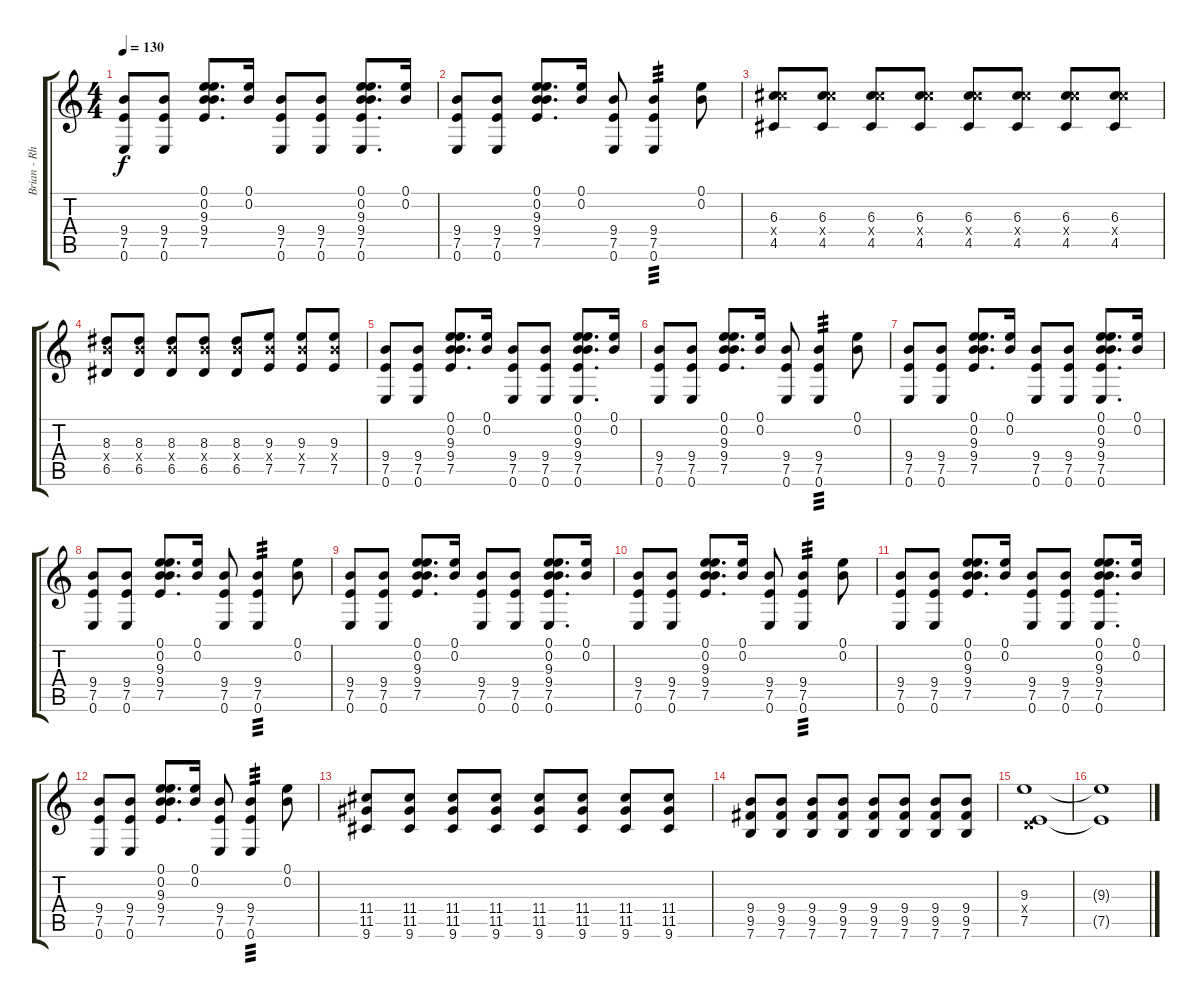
\track ("Brian - Rhythm Guitar" "Brian - Rh") {instrument electricguitarjazz}
\staff {score tabs}
\tuning (E4 B3 G3 D3 A2 E2) {hide}
\ts (4 4)
\tempo 130
\clef g2
\ks c
(9.4 7.5 0.6).8{dy f} (9.4 7.5 0.6).8 (0.1 0.2 9.3 9.4 7.5).8{d} (0.1 0.2).16 (9.4 7.5 0.6).8 (9.4 7.5 0.6).8 (0.1 0.2 9.3 9.4 7.5 0.6).8{d} (0.1 0.2).16 |
(9.4 7.5 0.6).8 (9.4 7.5 0.6).8 (0.1 0.2 9.3 9.4 7.5).8{d} (0.1 0.2).16 (9.4 7.5 0.6).8 (9.4 7.5 0.6).4{tp 3} (0.1 0.2).8 |
(6.3 11.4{x} 4.5).8 (6.3 11.4{x} 4.5).8 (6.3 11.4{x} 4.5).8 (6.3 11.4{x} 4.5).8 (6.3 11.4{x} 4.5).8 (6.3 11.4{x} 4.5).8 (6.3 11.4{x} 4.5).8 (6.3 11.4{x} 4.5).8 |
(8.3 9.4{x} 6.5).8 (8.3 9.4{x} 6.5).8 (8.3 9.4{x} 6.5).8 (8.3 9.4{x} 6.5).8 (8.3 9.4{x} 6.5).8 (9.3 9.4{x} 7.5).8 (9.3 9.4{x} 7.5).8 (9.3 9.4{x} 7.5).8 |
(9.4 7.5 0.6).8 (9.4 7.5 0.6).8 (0.1 0.2 9.3 9.4 7.5).8{d} (0.1 0.2).16 (9.4 7.5 0.6).8 (9.4 7.5 0.6).8 (0.1 0.2 9.3 9.4 7.5 0.6).8{d} (0.1 0.2).16 |
(9.4 7.5 0.6).8 (9.4 7.5 0.6).8 (0.1 0.2 9.3 9.4 7.5).8{d} (0.1 0.2).16 (9.4 7.5 0.6).8 (9.4 7.5 0.6).4{tp 3} (0.1 0.2).8 |
(9.4 7.5 0.6).8 (9.4 7.5 0.6).8 (0.1 0.2 9.3 9.4 7.5).8{d} (0.1 0.2).16 (9.4 7.5 0.6).8 (9.4 7.5 0.6).8 (0.1 0.2 9.3 9.4 7.5 0.6).8{d} (0.1 0.2).16 |
(9.4 7.5 0.6).8 (9.4 7.5 0.6).8 (0.1 0.2 9.3 9.4 7.5).8{d} (0.1 0.2).16 (9.4 7.5 0.6).8 (9.4 7.5 0.6).4{tp 3} (0.1 0.2).8 |
(9.4 7.5 0.6).8 (9.4 7.5 0.6).8 (0.1 0.2 9.3 9.4 7.5).8{d} (0.1 0.2).16 (9.4 7.5 0.6).8 (9.4 7.5 0.6).8 (0.1 0.2 9.3 9.4 7.5 0.6).8{d} (0.1 0.2).16 |
(9.4 7.5 0.6).8 (9.4 7.5 0.6).8 (0.1 0.2 9.3 9.4 7.5).8{d} (0.1 0.2).16 (9.4 7.5 0.6).8 (9.4 7.5 0.6).4{tp 3} (0.1 0.2).8 |
(9.4 7.5 0.6).8 (9.4 7.5 0.6).8 (0.1 0.2 9.3 9.4 7.5).8{d} (0.1 0.2).16 (9.4 7.5 0.6).8 (9.4 7.5 0.6).8 (0.1 0.2 9.3 9.4 7.5 0.6).8{d} (0.1 0.2).16 |
(9.4 7.5 0.6).8 (9.4 7.5 0.6).8 (0.1 0.2 9.3 9.4 7.5).8{d} (0.1 0.2).16 (9.4 7.5 0.6).8 (9.4 7.5 0.6).4{tp 3} (0.1 0.2).8 |
(11.4 11.5 9.6).8 (11.4 11.5 9.6).8 (11.4 11.5 9.6).8 (11.4 11.5 9.6).8 (11.4 11.5 9.6).8 (11.4 11.5 9.6).8 (11.4 11.5 9.6).8 (11.4 11.5 9.6).8 |
(9.4 9.5 7.6).8 (9.4 9.5 7.6).8 (9.4 9.5 7.6).8 (9.4 9.5 7.6).8 (9.4 9.5 7.6).8 (9.4 9.5 7.6).8 (9.4 9.5 7.6).8 (9.4 9.5 7.6).8 |
(9.3 0.4{x} 7.5).1 |
(9.3{t} 7.5{t}).1
